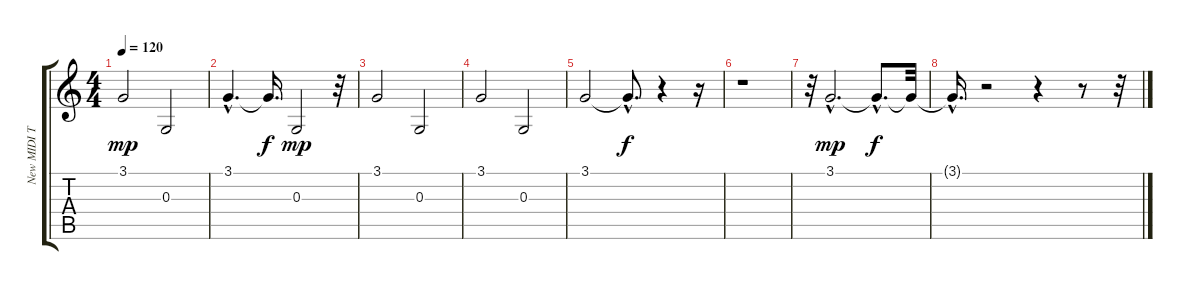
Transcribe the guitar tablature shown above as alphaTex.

\track ("New MIDI Track" "New MIDI T") {instrument tubularbells}
\staff {score tabs}
\tuning (E4 B3 G3 D3 A2 E2) {hide}
\ts (4 4)
\tempo 120
\clef g2
\ks c
3.1.2{dy mp} 0.3.2 |
3.1{hac}.4{d} 3.1{t}.16{d dy f} 0.3.2{dy mp} r.32 |
3.1.2 0.3.2 |
3.1.2 0.3.2 |
3.1.2 3.1{hac t}.8{d dy f} r.4 r.16 |
r.1 |
r.32 3.1{hac}.2{d dy mp} 3.1{hac t}.8{d dy f} 3.1{t}.32 |
3.1{hac t}.16{d} r.2 r.4 r.8 r.32
